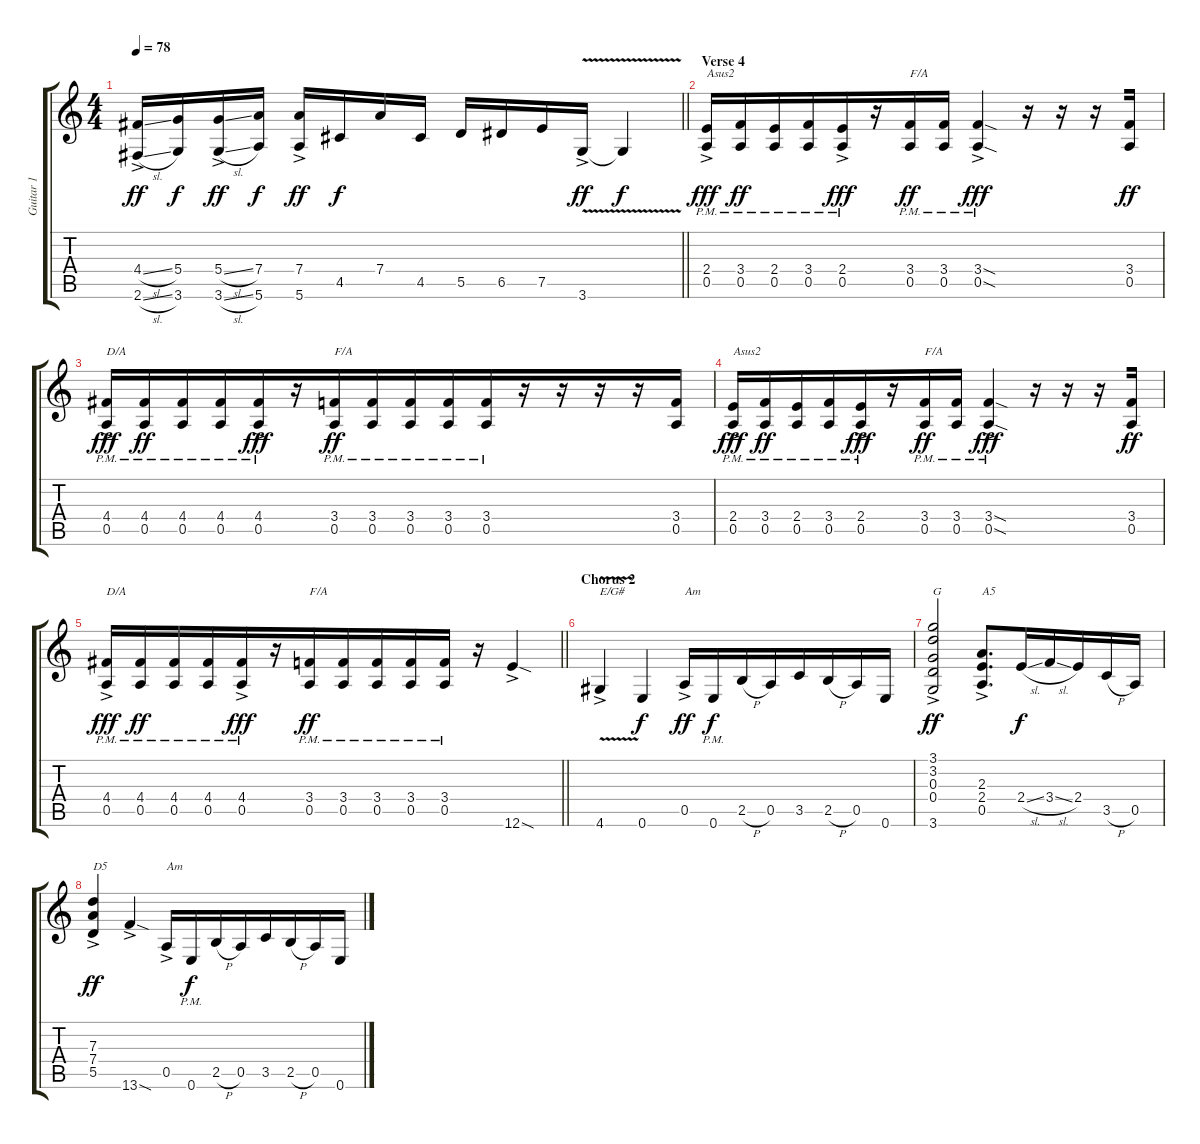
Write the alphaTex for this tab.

\track ("Guitar 1" "Guitar 1") {instrument overdrivenguitar}
\staff {score tabs}
\tuning (E4 B3 G3 D3 A2 E2) {hide}
\ts (4 4)
\tempo 78
\clef g2
\barLineRight lightlight
\ks c
(4.4{sl} 2.6{sl ac}).16{dy ff beam merge} (5.4 3.6).16{dy f beam merge} (5.4{sl} 3.6{sl ac}).16{dy ff} (7.4 5.6).16{dy f} (7.4 5.6{ac}).16{dy ff} 4.5.16{dy f beam merge} 7.4.16{beam merge} 4.5.16 5.5.16{beam merge} 6.5.16{beam merge} 7.5.16 3.6{v ac}.16{dy ff} 3.6{t}.4{dy f} |
\section ("" "Verse 4")
(2.4{pm} 0.5{ac pm}).16{txt "Asus2" dy fff beam merge} (3.4{pm} 0.5{pm}).16{dy ff} (2.4{pm} 0.5{pm}).16 (3.4{pm} 0.5{pm}).16{beam merge} (2.4{pm} 0.5{ac pm}).16{dy fff} r.16{beam merge} (3.4{pm} 0.5{pm}).16{txt "F/A" dy ff} (3.4{pm} 0.5{pm}).16{beam merge} (3.4{sod pm} 0.5{sod ac pm}).4{dy fff beam merge} r.16 r.16 r.16 (3.4 0.5).16{dy ff} |
(4.4{pm} 0.5{ac pm}).16{txt "D/A" dy fff beam merge} (4.4{pm} 0.5{pm}).16{dy ff} (4.4{pm} 0.5{pm}).16 (4.4{pm} 0.5{pm}).16{beam merge} (4.4{pm} 0.5{ac pm}).16{dy fff} r.16{beam merge} (3.4{pm} 0.5{pm}).16{txt "F/A" dy ff} (3.4{pm} 0.5{pm}).16{beam merge} (3.4{pm} 0.5{pm}).16{beam merge} (3.4{pm} 0.5{pm}).16 (3.4{pm} 0.5{pm}).16{beam merge} r.16{beam merge} r.16 r.16 r.16 (3.4 0.5).16 |
(2.4{pm} 0.5{ac pm}).16{txt "Asus2" dy fff beam merge} (3.4{pm} 0.5{pm}).16{dy ff} (2.4{pm} 0.5{pm}).16 (3.4{pm} 0.5{pm}).16{beam merge} (2.4{pm} 0.5{ac pm}).16{dy fff} r.16{beam merge} (3.4{pm} 0.5{pm}).16{txt "F/A" dy ff} (3.4{pm} 0.5{pm}).16{beam merge} (3.4{sod pm} 0.5{sod ac pm}).4{dy fff beam merge} r.16 r.16 r.16 (3.4 0.5).16{dy ff} |
\barLineRight lightlight
(4.4{pm} 0.5{ac pm}).16{txt "D/A" dy fff beam merge} (4.4{pm} 0.5{pm}).16{dy ff} (4.4{pm} 0.5{pm}).16 (4.4{pm} 0.5{pm}).16{beam merge} (4.4{pm} 0.5{ac pm}).16{dy fff} r.16{beam merge} (3.4{pm} 0.5{pm}).16{txt "F/A" dy ff} (3.4{pm} 0.5{pm}).16{beam merge} (3.4{pm} 0.5{pm}).16{beam merge} (3.4{pm} 0.5{pm}).16 (3.4{pm} 0.5{pm}).16{beam merge} r.16{beam merge} 12.6{sod ac}.4 |
\section ("" "Chorus 2")
4.6{v ac}.4{txt "E/G#"} 0.6.4{dy f} 0.5{ac}.16{txt "Am" dy ff} 0.6{pm}.16{dy f beam merge} 2.5{h}.16{beam merge} 0.5.16{beam merge} 3.5.16 2.5{h}.16 0.5.16 0.6.16 |
(3.1{ac} 3.2 0.3 0.4 3.6).2{txt "G" dy ff} (2.3{ac} 2.4 0.5).8{d txt "A5"} 2.4{sl}.16{dy f beam merge} 3.4{sl}.16{beam merge} 2.4.16 3.5{h}.16{beam merge} 0.5.16 |
(7.3{ac} 7.4 5.5).4{txt "D5" dy ff} 13.6{sod ac}.4 0.5{ac}.16{txt "Am"} 0.6{pm}.16{dy f beam merge} 2.5{h}.16{beam merge} 0.5.16{beam merge} 3.5.16 2.5{h}.16 0.5.16 0.6.16
